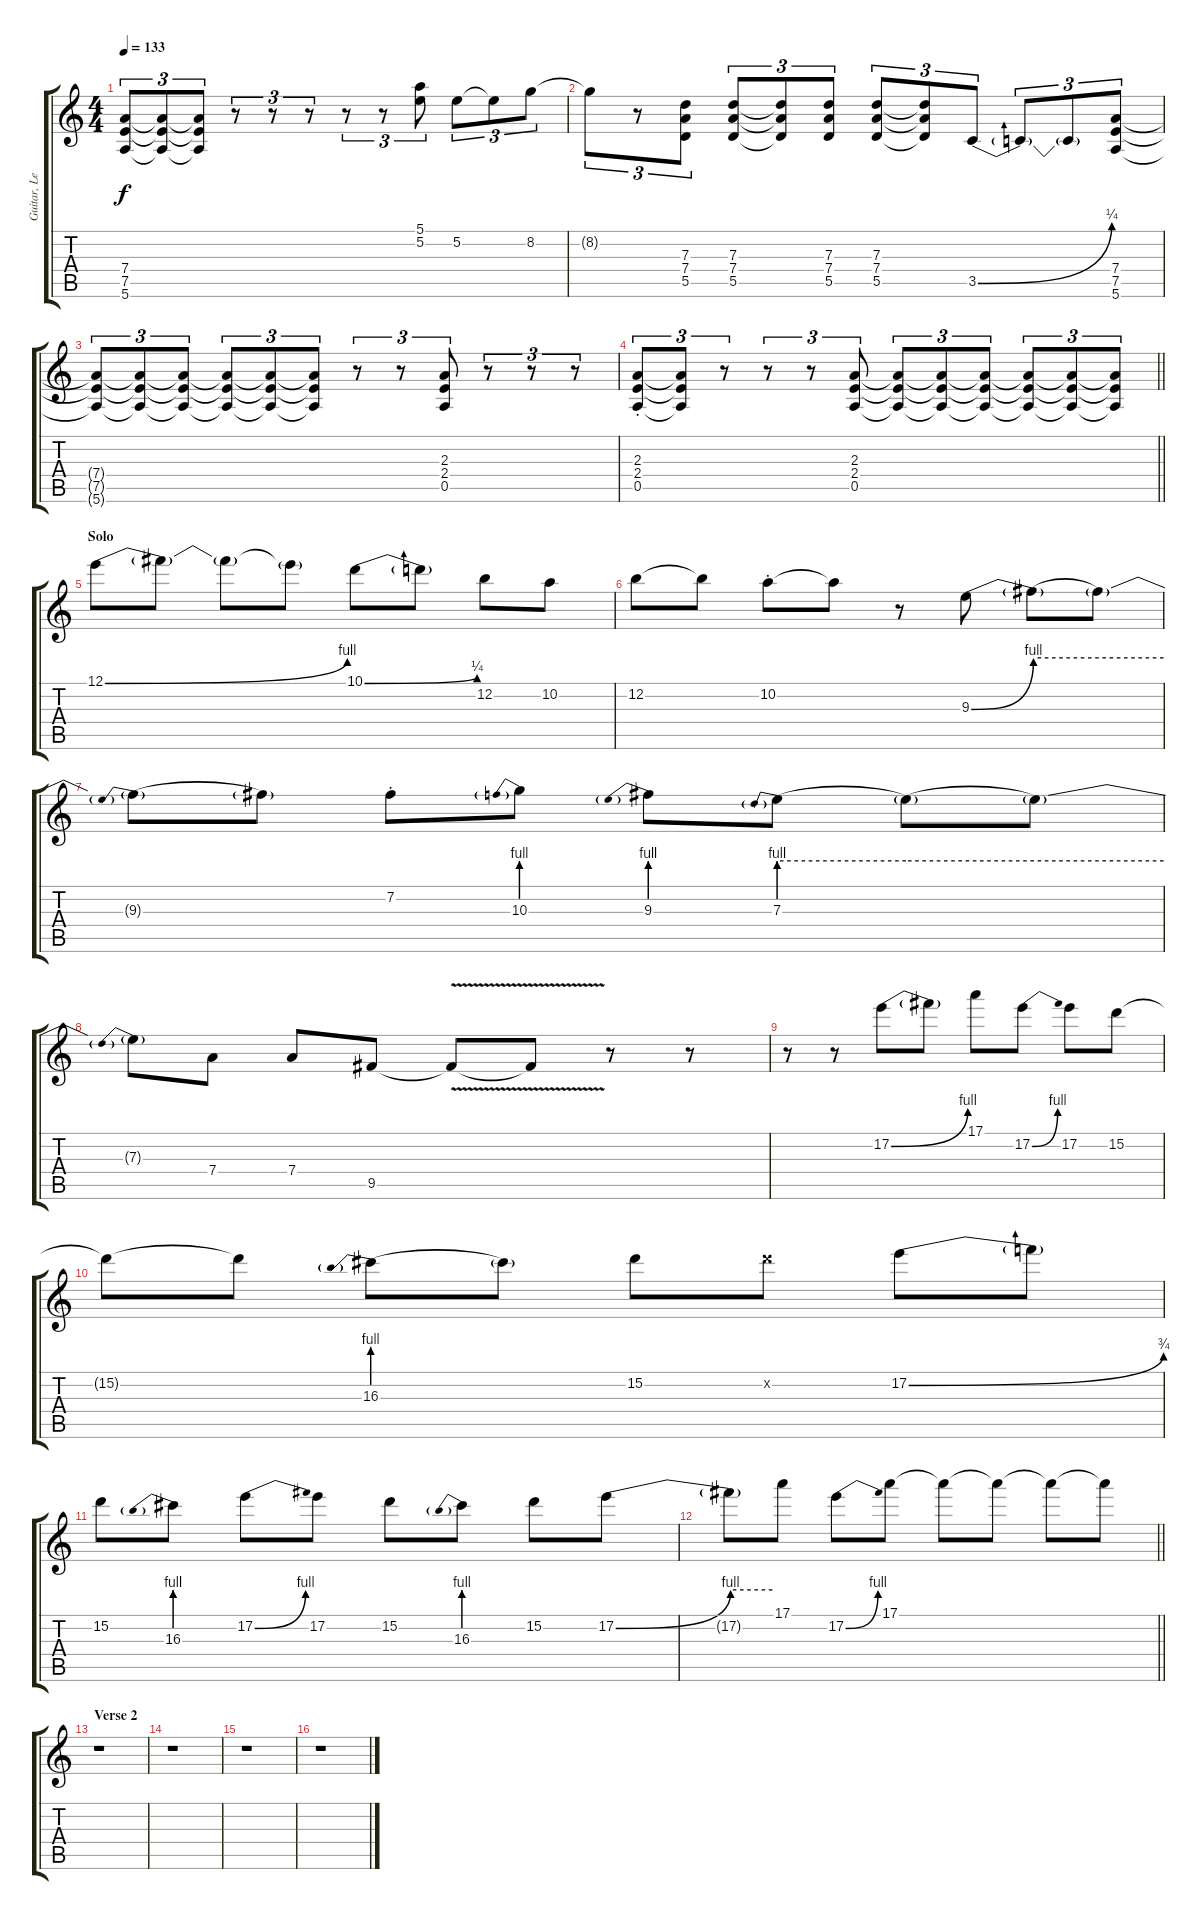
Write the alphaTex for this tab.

\track ("Guitar, Lead" "Guitar, Le") {instrument overdrivenguitar}
\staff {score tabs}
\tuning (E4 B3 G3 D3 A2 E2) {hide}
\ts (4 4)
\tempo 133
\clef g2
\ks c
(7.4{t} 7.5{t} 5.6{t}).8{tu (3 2) dy f} (7.4{t} 7.5{t} 5.6{t}).8{tu (3 2)} (7.4{t} 7.5{t} 5.6{t}).8{tu (3 2)} r.8{tu (3 2)} r.8{tu (3 2)} r.8{tu (3 2)} r.8{tu (3 2)} r.8{tu (3 2)} (5.1 5.2).8{tu (3 2)} 5.2.8{tu (3 2)} 5.2{t}.8{tu (3 2)} 8.2.8{tu (3 2)} |
8.2{t}.8{tu (3 2)} r.8{tu (3 2)} (7.3 7.4 5.5).8{tu (3 2)} (7.3 7.4 5.5).8{tu (3 2)} (7.3{t} 7.4{t} 5.5{t}).8{tu (3 2)} (7.3 7.4 5.5).8{tu (3 2)} (7.3 7.4 5.5).8{tu (3 2)} (7.3{t} 7.4{t} 5.5{t}).8{tu (3 2)} 3.5{be (bend 0 0 60 1)}.8{tu (3 2)} 3.5{t}.8{tu (3 2)} 3.5{t}.8{tu (3 2)} (7.4 7.5 5.6).8{tu (3 2)} |
(7.4{t} 7.5{t} 5.6{t}).8{tu (3 2)} (7.4{t} 7.5{t} 5.6{t}).8{tu (3 2)} (7.4{t} 7.5{t} 5.6{t}).8{tu (3 2)} (7.4{t} 7.5{t} 5.6{t}).8{tu (3 2)} (7.4{t} 7.5{t} 5.6{t}).8{tu (3 2)} (7.4{t} 7.5{t} 5.6{t}).8{tu (3 2)} r.8{tu (3 2)} r.8{tu (3 2)} (2.3 2.4 0.5).8{tu (3 2)} r.8{tu (3 2)} r.8{tu (3 2)} r.8{tu (3 2)} |
\barLineRight lightlight
(2.3{st} 2.4{st} 0.5{st}).8{tu (3 2)} (2.3{t} 2.4{t} 0.5{t}).8{tu (3 2)} r.8{tu (3 2)} r.8{tu (3 2)} r.8{tu (3 2)} (2.3 2.4 0.5).8{tu (3 2)} (2.3{t} 2.4{t} 0.5{t}).8{tu (3 2)} (2.3{t} 2.4{t} 0.5{t}).8{tu (3 2)} (2.3{t} 2.4{t} 0.5{t}).8{tu (3 2)} (2.3{t} 2.4{t} 0.5{t}).8{tu (3 2)} (2.3{t} 2.4{t} 0.5{t}).8{tu (3 2)} (2.3{t} 2.4{t} 0.5{t}).8{tu (3 2)} |
\section ("" "Solo")
12.1{be (bend 0 0 60 4)}.8 12.1{t}.8 12.1{t}.8 12.1{t}.8 10.1{be (bend 0 0 60 1)}.8 10.1{t}.8 12.2.8 10.2.8 |
12.2.8 12.2{t}.8 10.2{st}.8 10.2{t}.8 r.8 9.3{be (bend 0 0 60 4)}.8 9.3{be (hold 0 4 60 4) t}.8 9.3{t}.8 |
9.3{be (prebend 0 4 60 4) t}.8 9.3{t}.8 7.2{st}.8 10.3{be (prebend 0 4 60 4)}.8 9.3{be (prebend 0 4 60 4)}.8 7.3{be (prebend 0 4 60 4)}.8 7.3{be (hold 0 4 60 4) t}.8 7.3{t}.8 |
7.3{be (prebend 0 4 60 4) t}.8 7.4.8 7.4.8 9.5.8 9.5{v t}.8 9.5{t}.8 r.8 r.8 |
r.8 r.8 17.2{be (bend 0 0 60 4)}.8 17.2{t}.8 17.1.8 17.2{be (bend 0 0 60 4)}.8 17.2.8 15.2.8 |
15.2{t}.8 15.2{t}.8 16.3{be (prebend 0 4 60 4)}.8 16.3{t}.8 15.2.8 15.2{x}.8 17.2{be (bend 0 0 60 3)}.8 17.2{t}.8 |
15.2.8 16.3{be (prebend 0 4 60 4)}.8 17.2{be (bend 0 0 60 4)}.8 17.2.8 15.2.8 16.3{be (prebend 0 4 60 4)}.8 15.2.8 17.2{be (bend 0 0 60 4)}.8 |
\barLineRight lightlight
17.2{be (hold 0 4 60 4) t}.8 17.1.8 17.2{be (bend 0 0 60 4)}.8 17.1.8 17.1{t}.8 17.1{t}.8 17.1{t}.8 17.1{t}.8 |
\section ("" "Verse 2")
r.1 |
r.1 |
r.1 |
r.1
